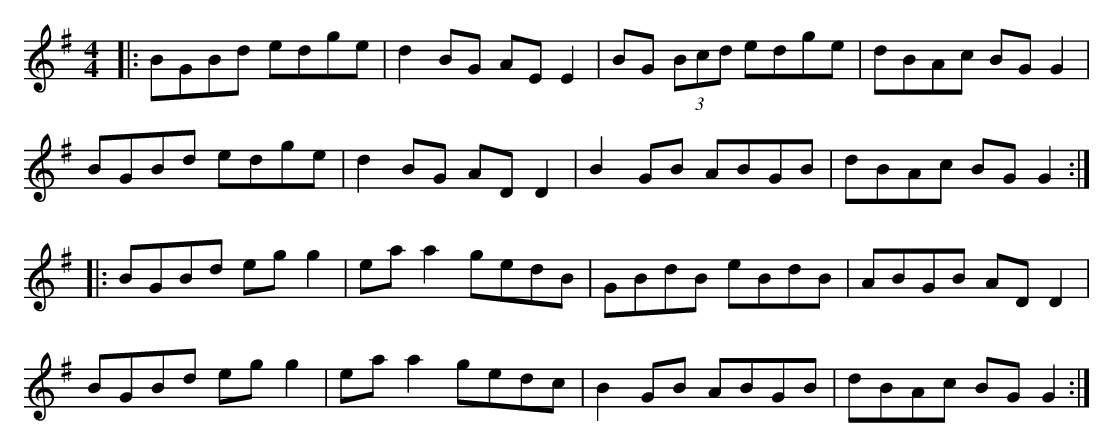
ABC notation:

X:1
M:4/4
K:G
|:BGBd edge|d2 BG AE E2|BG (3Bcd edge|dBAc BG G2|
BGBd edge|d2 BG AD D2|B2 GB ABGB|dBAc BG G2:|
|:BGBd eg g2|ea a2 gedB|GBdB eBdB|ABGB AD D2|
BGBd eg g2|ea a2 gedc|B2 GB ABGB|dBAc BG G2:|
